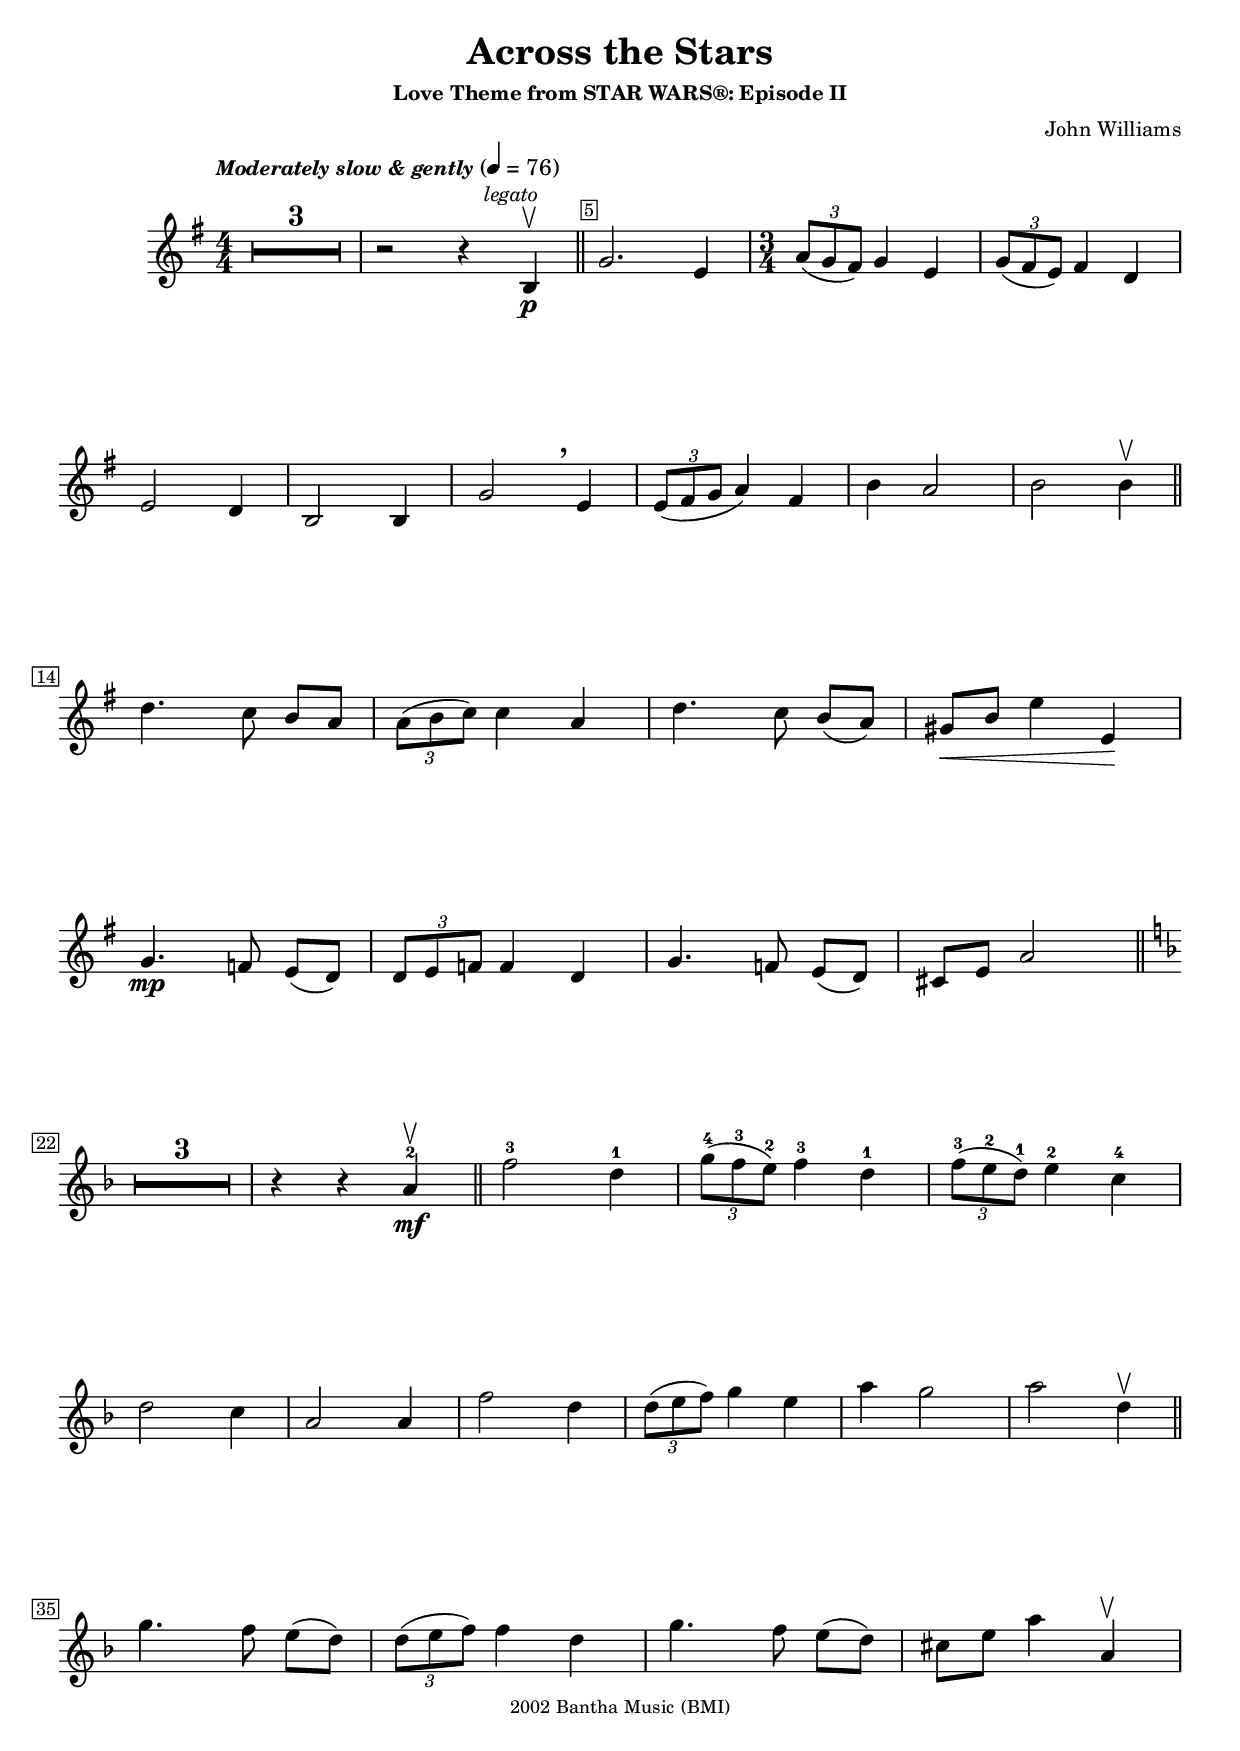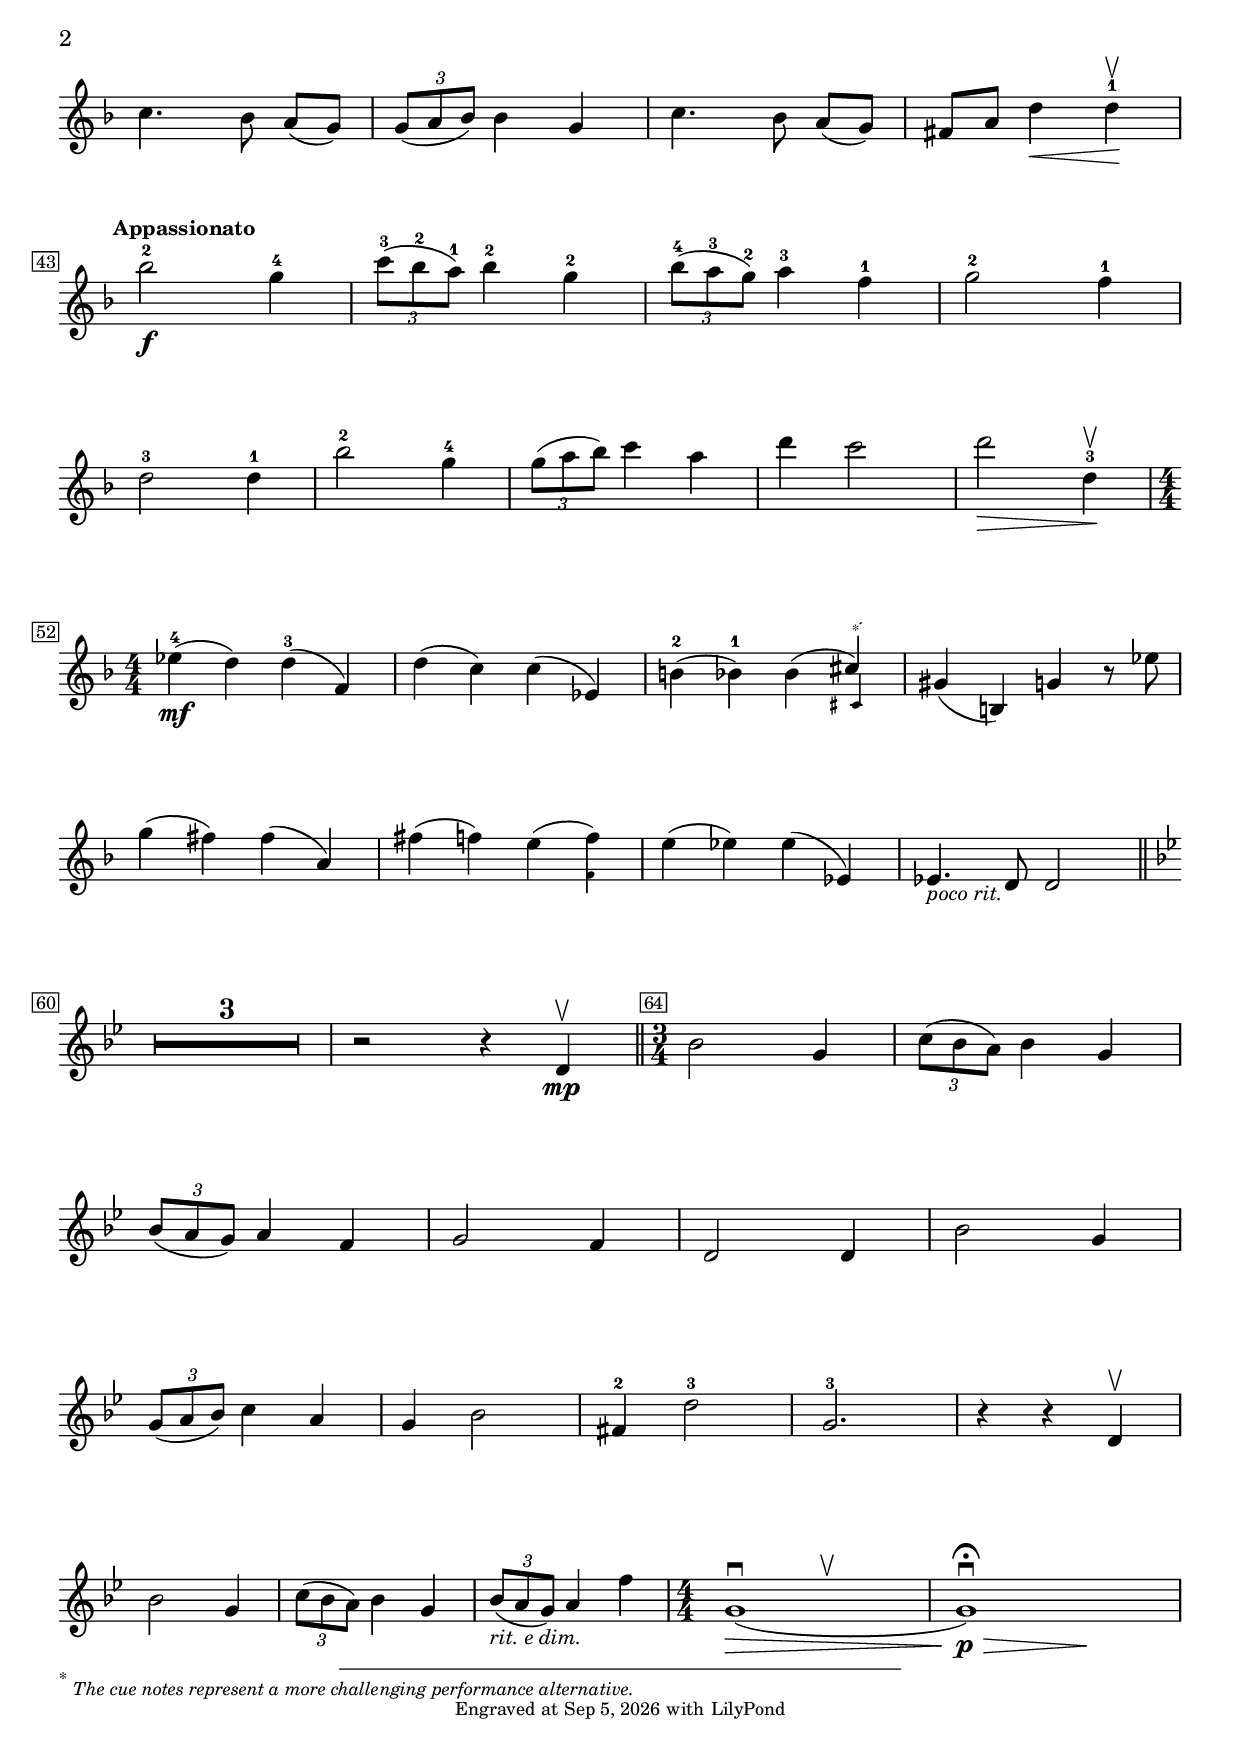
\version "2.23.3"

\header {
  title = "Across the Stars"
  subtitle = \markup \small { "Love Theme from STAR WARS®: Episode II" }
  composer = \markup \small { "John Williams" }
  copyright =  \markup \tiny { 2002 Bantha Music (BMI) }
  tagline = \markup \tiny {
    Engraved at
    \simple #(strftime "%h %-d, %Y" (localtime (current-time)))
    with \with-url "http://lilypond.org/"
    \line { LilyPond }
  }
}


\score {
  \new Voice \relative c'' {
    \key g \major
    \numericTimeSignature
    \compressEmptyMeasures
    \override MultiMeasureRest.expand-limit = #1
    \override Score.MetronomeMark.padding = #5
    \tempo \markup \small { \italic"Moderately slow & gently" } 4 = 76
    \time 4/4
    \override Score.BarNumber.stencil = #(make-stencil-boxer 0.1 0.25 ly:text-interface::print)
    \override BreathingSign.Y-offset = #3
    \override BreathingSign.text =
    \markup { \musicglyph "scripts.rcomma" }


    R1*3 | r2 r4 \mark \markup { \small \italic legato } b, \p \upbow \bar "||"
    \override Score.BarNumber.break-visibility = ##(#f #t #f)
    g'2. e4
    \set Score.barNumberVisibility = #(every-nth-bar-number-visible 22)
    \override Score.BarNumber.break-visibility = ##(#f #f #t)

    \time 3/4
    \tuplet 3/2 { a8(g fis) } g4 e |
    \tuplet 3/2 { g8( fis e) } fis4 d \break


    e2 d4 | b2 b4 | g'2 \breathe e4 | \tuplet 3/2 { e8( fis g } a4) fis4 | b4 a2 | b b4\upbow \bar "||"
    \set Score.barNumberVisibility = #(every-nth-bar-number-visible 14)
    \break

    d4. c8 b[ a] |  \tuplet 3/2 { a8( b c) } c4 a | d4. c8 b[( a)] |  gis\<[ b] e4 e,\! |
    \break


    g4. \mp f8 e[( d)] | \tuplet 3/2 { d e f} f4  d | g4. f8 e([ d]) | cis[ e] a2 \bar "||" \key f \major
    \break

    \set Score.barNumberVisibility = #(every-nth-bar-number-visible 22)
    R1*3/4*3 r4 r4 a4-2\mf \upbow \bar "||" f'2-3 d4-1 | \tuplet 3/2 { g8-4( f-3 e-2 ) } f4-3 d-1 | \tuplet 3/2 { f8-3( e-2 d-1)  } e4-2 c-4
    \break

    d2 c4 | a2 a4 | f'2 d4 | \tuplet 3/2 { d8([ e f]) } g4 e | a g2 | a d,4\upbow \bar "||"
    \break

    \set Score.barNumberVisibility = #(every-nth-bar-number-visible 35)

    g4. f8 e([ d]) | \tuplet 3/2 { d( e f) } f4 d | g4. f8 e([ d]) | cis[ e] a4 a,\upbow

    \break
    \pageTurn

    c4. bes8 a[( g)] | \tuplet 3/2 { g( a bes) } bes4 g | c4. bes8 a[( g)] | fis8[ a] d4\< d-1 \upbow \!

    \break
    \set Score.barNumberVisibility = #(every-nth-bar-number-visible 43)
    \mark \markup { \small \bold Appassionato }
    bes'2-2 \f g4-4  \tuplet 3/2 { c8-3( bes-2 a-1)} bes4-2 g-2 | \tuplet 3/2 { bes8-4( a-3 g-2)} a4-3 f-1 | g2-2 f4-1
    \break

    d2-3 d4-1 | bes'2-2 g4-4 | \tuplet 3/2 { g8( a bes)} c4  a | d c2 | d \> d,4-3 \upbow \! |

    \break
    \set Score.barNumberVisibility = #(every-nth-bar-number-visible 52)

    \time 4/4
    ees4-4(\mf d) d-3( f,) | d'4( c) c( ees,) | b'-2( bes-1)  bes( <<
      cis)\stemUp \new CueVoice {
        \shiftOn
        \once \override Score.FootnoteItem.annotation-line = ##f
        \stemUp cis,^\footnote "" #'(0.1 . 0.1)
        \markup { \super "*" \italic \tiny "The cue notes represent a more challenging performance alternative." }-"*"
      }
    >>
    | \stemNeutral gis'( b,) g' r8 ees'8 |
    \break

    g4( fis) fis( a, ) | fis'( f) e( <<
      { f })
      \new CueVoice {
        \shiftOff
        \stemDown f,
      }
    >> | \stemNeutral
    e'( ees) ees( ees,) | ees4. _\markup { \smaller \italic"poco rit." } d8 d2
    \bar "||"
    \key g \minor
    \break
    \set Score.barNumberVisibility = #(every-nth-bar-number-visible 60)

    R1*3 |
    \override Score.BarNumber.break-visibility = ##(#f #t #f)
    \set Score.barNumberVisibility = #(every-nth-bar-number-visible 64)
    r2 r4 d4\upbow \mp \bar "||"
    \time 3/4 bes'2 g4 | \tuplet 3/2 { c8( bes a) } bes4 g |

    \break
    \tuplet 3/2 { bes8( a g) } a4 f | g2 f4 | d2 d4 | bes'2 g4 |

    \break
    \tuplet 3/2 { g8( a bes) } c4 a | g4 bes2 | fis4-2 d'2-3 | g,2.-3 | r4 r4 d4 \upbow

    \break
    bes'2 g4 | \tuplet 3/2 { c8( bes a) } bes4 g |
    \tuplet 3/2 { bes8(_\markup { \smaller \italic"rit. e dim." } a g) } a4 f' |
    \override Hairpin.shorten-pair = #'(0 . -2)

    \time 4/4 g,1\downbow \>( \bar "" s\upbow  |
    \override Hairpin.shorten-pair = #'(0 . -3) g)^\downbow \> \fermata \p \bar "" s\!
  }

}
